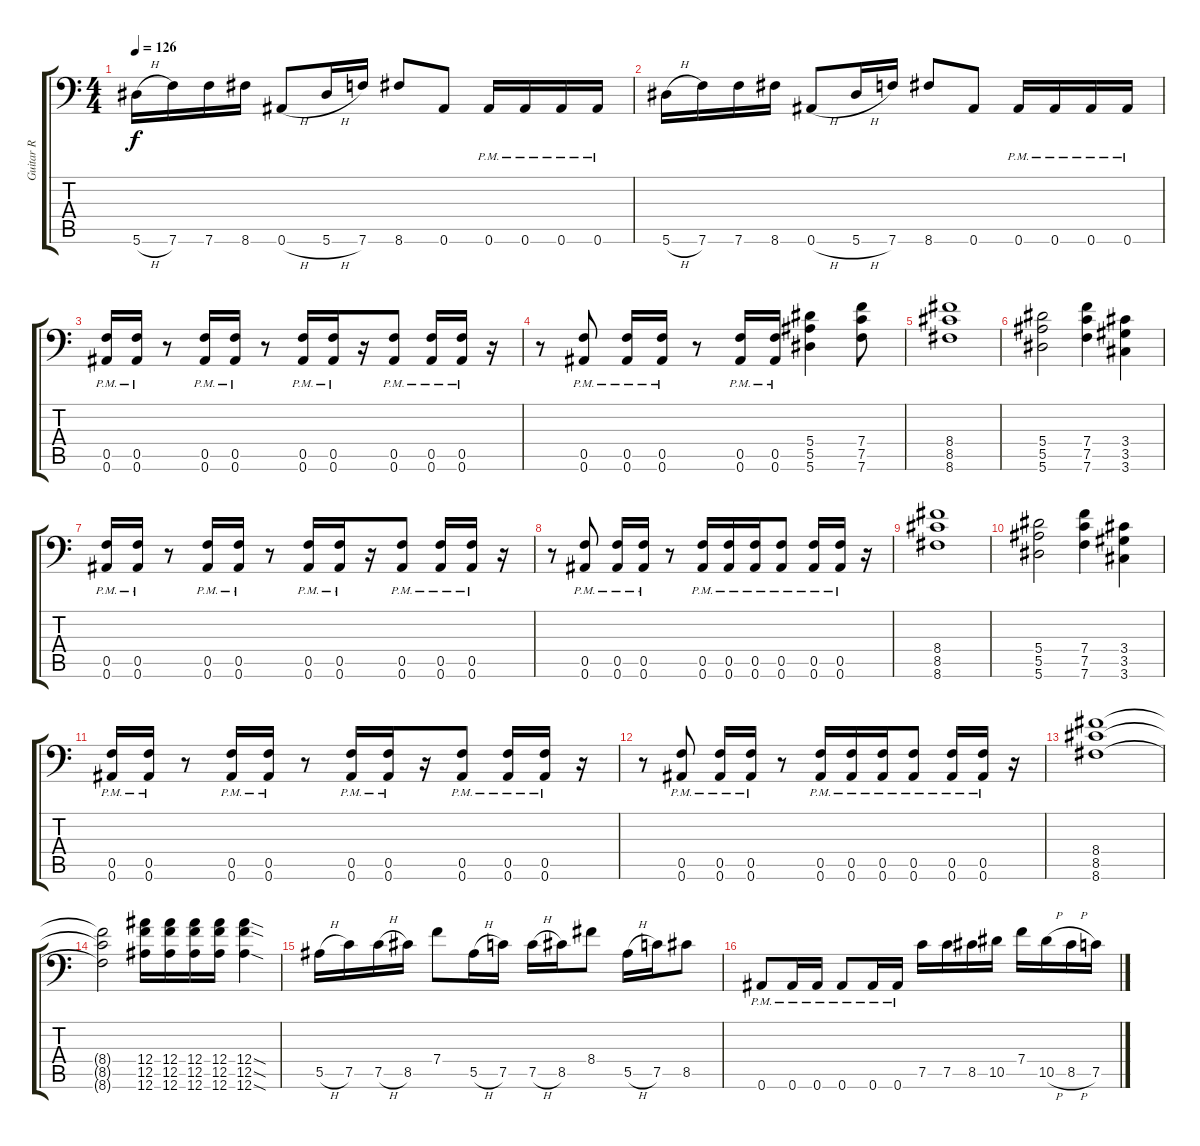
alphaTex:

\track ("Guitar R" "Guitar R") {instrument overdrivenguitar}
\staff {score tabs}
\tuning (C4 G3 Eb3 Bb2 F2 Bb1) {hide}
\ts (4 4)
\tempo 126
\clef f4
\ks c
5.6{h}.16{dy f} 7.6.16 7.6.16 8.6.16 0.6{h}.8 5.6{h}.16 7.6.16 8.6.8 0.6.8 0.6{pm}.16 0.6{pm}.16 0.6{pm}.16 0.6{pm}.16 |
5.6{h}.16 7.6.16 7.6.16 8.6.16 0.6{h}.8 5.6{h}.16 7.6.16 8.6.8 0.6.8 0.6{pm}.16 0.6{pm}.16 0.6{pm}.16 0.6{pm}.16 |
(0.5{pm} 0.6{pm}).16 (0.5{pm} 0.6{pm}).16 r.8 (0.5{pm} 0.6{pm}).16 (0.5{pm} 0.6{pm}).16 r.8 (0.5{pm} 0.6{pm}).16 (0.5{pm} 0.6{pm}).16 r.16 (0.5{pm} 0.6{pm}).8 (0.5{pm} 0.6{pm}).16 (0.5{pm} 0.6{pm}).16 r.16 |
r.8 (0.5{pm} 0.6{pm}).8 (0.5{pm} 0.6{pm}).16 (0.5{pm} 0.6{pm}).16 r.8 (0.5{pm} 0.6{pm}).16 (0.5{pm} 0.6{pm}).16 (5.4 5.5 5.6).4 (7.4 7.5 7.6).8 |
(8.4 8.5 8.6).1 |
(5.4 5.5 5.6).2 (7.4 7.5 7.6).4 (3.4 3.5 3.6).4 |
(0.5{pm} 0.6{pm}).16 (0.5{pm} 0.6{pm}).16 r.8 (0.5{pm} 0.6{pm}).16 (0.5{pm} 0.6{pm}).16 r.8 (0.5{pm} 0.6{pm}).16 (0.5{pm} 0.6{pm}).16 r.16 (0.5{pm} 0.6{pm}).8 (0.5{pm} 0.6{pm}).16 (0.5{pm} 0.6{pm}).16 r.16 |
r.8 (0.5{pm} 0.6{pm}).8 (0.5{pm} 0.6{pm}).16 (0.5{pm} 0.6{pm}).16 r.8 (0.5{pm} 0.6{pm}).16 (0.5{pm} 0.6{pm}).16 (0.5{pm} 0.6{pm}).16 (0.5{pm} 0.6{pm}).8 (0.5{pm} 0.6{pm}).16 (0.5{pm} 0.6{pm}).16 r.16 |
(8.4 8.5 8.6).1 |
(5.4 5.5 5.6).2 (7.4 7.5 7.6).4 (3.4 3.5 3.6).4 |
(0.5{pm} 0.6{pm}).16 (0.5{pm} 0.6{pm}).16 r.8 (0.5{pm} 0.6{pm}).16 (0.5{pm} 0.6{pm}).16 r.8 (0.5{pm} 0.6{pm}).16 (0.5{pm} 0.6{pm}).16 r.16 (0.5{pm} 0.6{pm}).8 (0.5{pm} 0.6{pm}).16 (0.5{pm} 0.6{pm}).16 r.16 |
r.8 (0.5{pm} 0.6{pm}).8 (0.5{pm} 0.6{pm}).16 (0.5{pm} 0.6{pm}).16 r.8 (0.5{pm} 0.6{pm}).16 (0.5{pm} 0.6{pm}).16 (0.5{pm} 0.6{pm}).16 (0.5{pm} 0.6{pm}).8 (0.5{pm} 0.6{pm}).16 (0.5{pm} 0.6{pm}).16 r.16 |
(8.4 8.5 8.6).1 |
(8.4{t} 8.5{t} 8.6{t}).2 (12.4 12.5 12.6).16 (12.4 12.5 12.6).16 (12.4 12.5 12.6).16 (12.4 12.5 12.6).16 (12.4{sod} 12.5{sod} 12.6{sod}).4 |
5.5{h}.16 7.5.16 7.5{h}.16 8.5.16 7.4.8 5.5{h}.16 7.5.16 7.5{h}.16 8.5.16 8.4.8 5.5{h}.16 7.5.16 8.5.8 |
0.6{pm}.8 0.6{pm}.16 0.6{pm}.16 0.6{pm}.8 0.6{pm}.16 0.6{pm}.16 7.5.16 7.5.16 8.5.16 10.5.16 7.4.16 10.5{h}.16 8.5{h}.16 7.5.16
